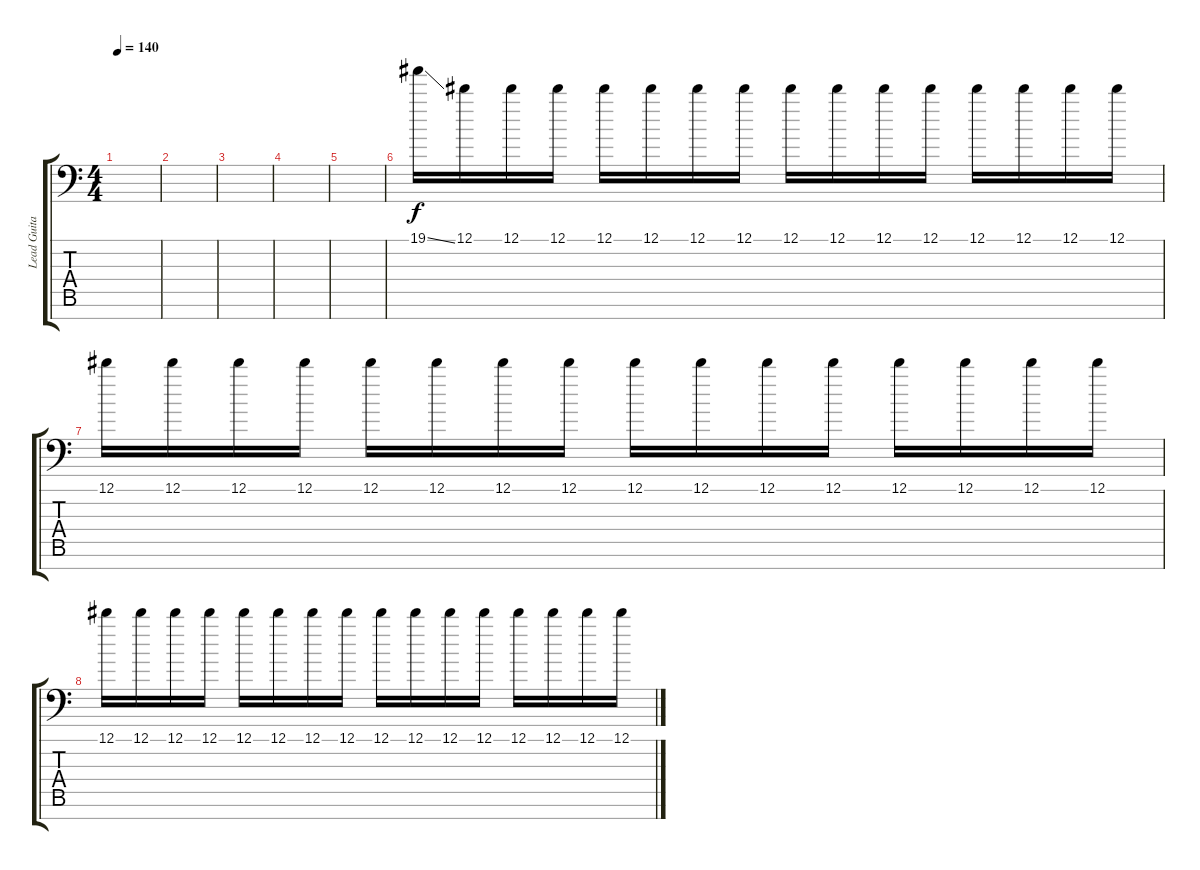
\track ("Lead Guitar #1" "Lead Guita") {instrument electricguitarjazz}
\staff {score tabs}
\tuning (Eb4 Bb3 F3 Eb3 Bb2 F2 Ab1) {hide}
\ts (4 4)
\tempo 140
\clef f4
\ks c
|
|
|
|
|
19.1{ss}.16{volume 8} 12.1.16 12.1.16 12.1.16 12.1.16 12.1.16 12.1.16 12.1.16 12.1.16 12.1.16 12.1.16 12.1.16 12.1.16 12.1.16 12.1.16 12.1.16 |
12.1.16 12.1.16 12.1.16 12.1.16 12.1.16 12.1.16 12.1.16 12.1.16 12.1.16 12.1.16 12.1.16 12.1.16 12.1.16 12.1.16 12.1.16 12.1.16 |
12.1.16 12.1.16 12.1.16 12.1.16 12.1.16 12.1.16 12.1.16 12.1.16 12.1.16 12.1.16 12.1.16 12.1.16 12.1.16 12.1.16 12.1.16 12.1.16
